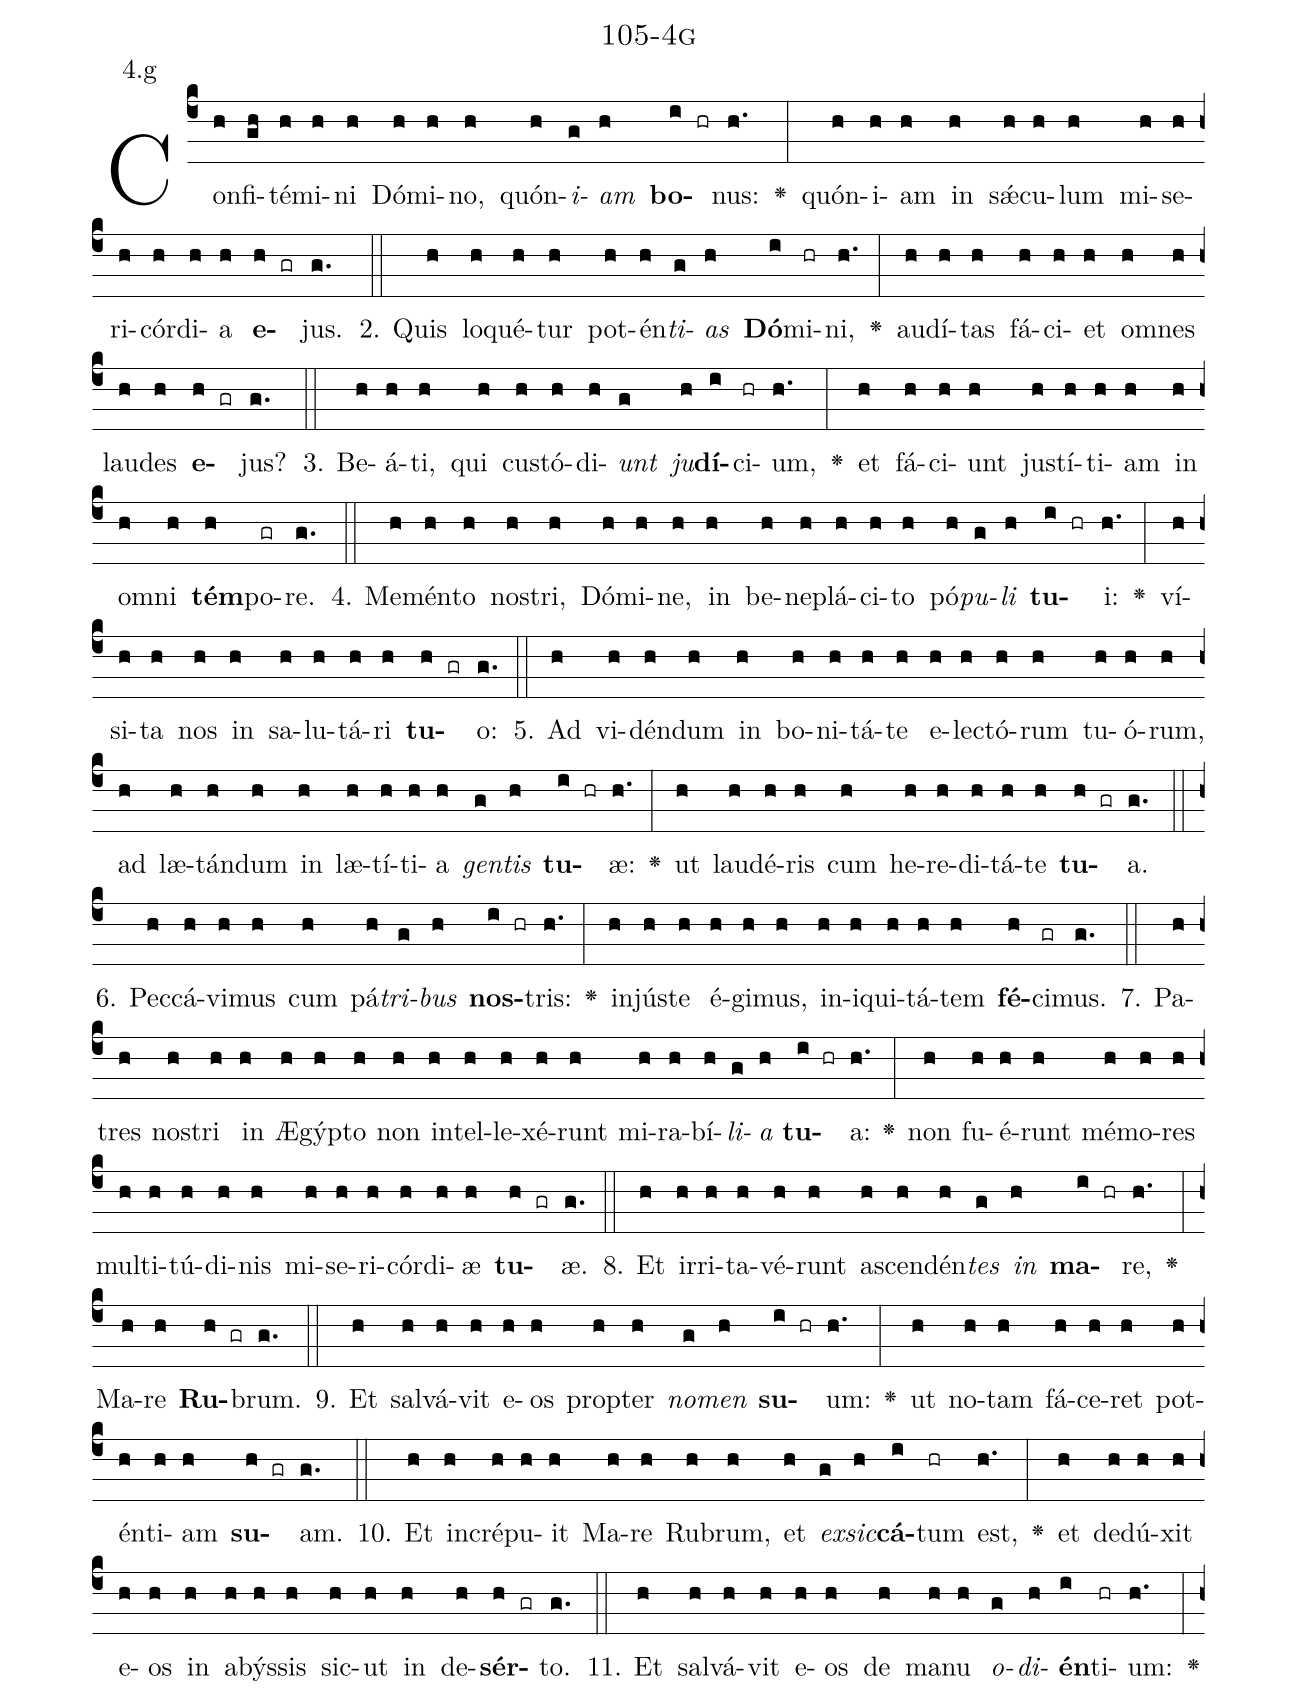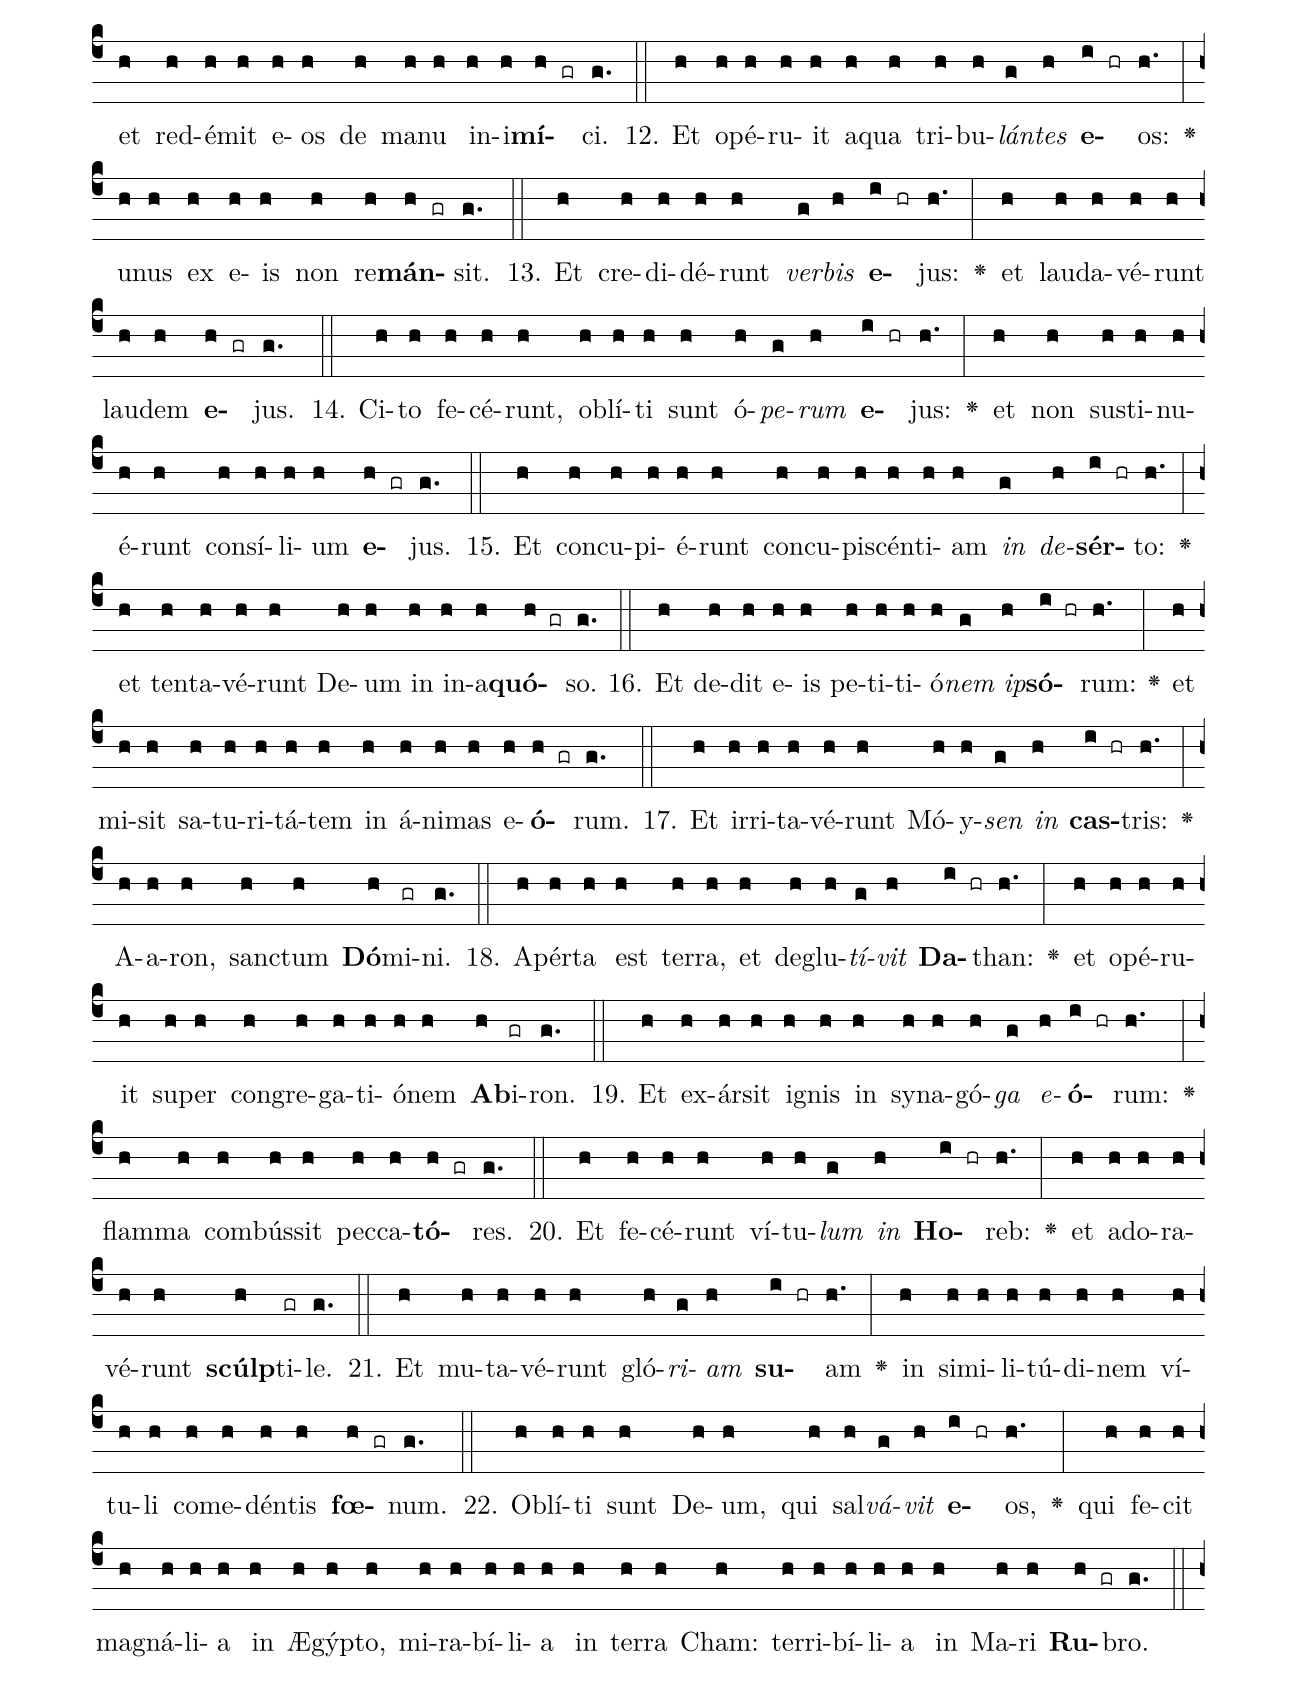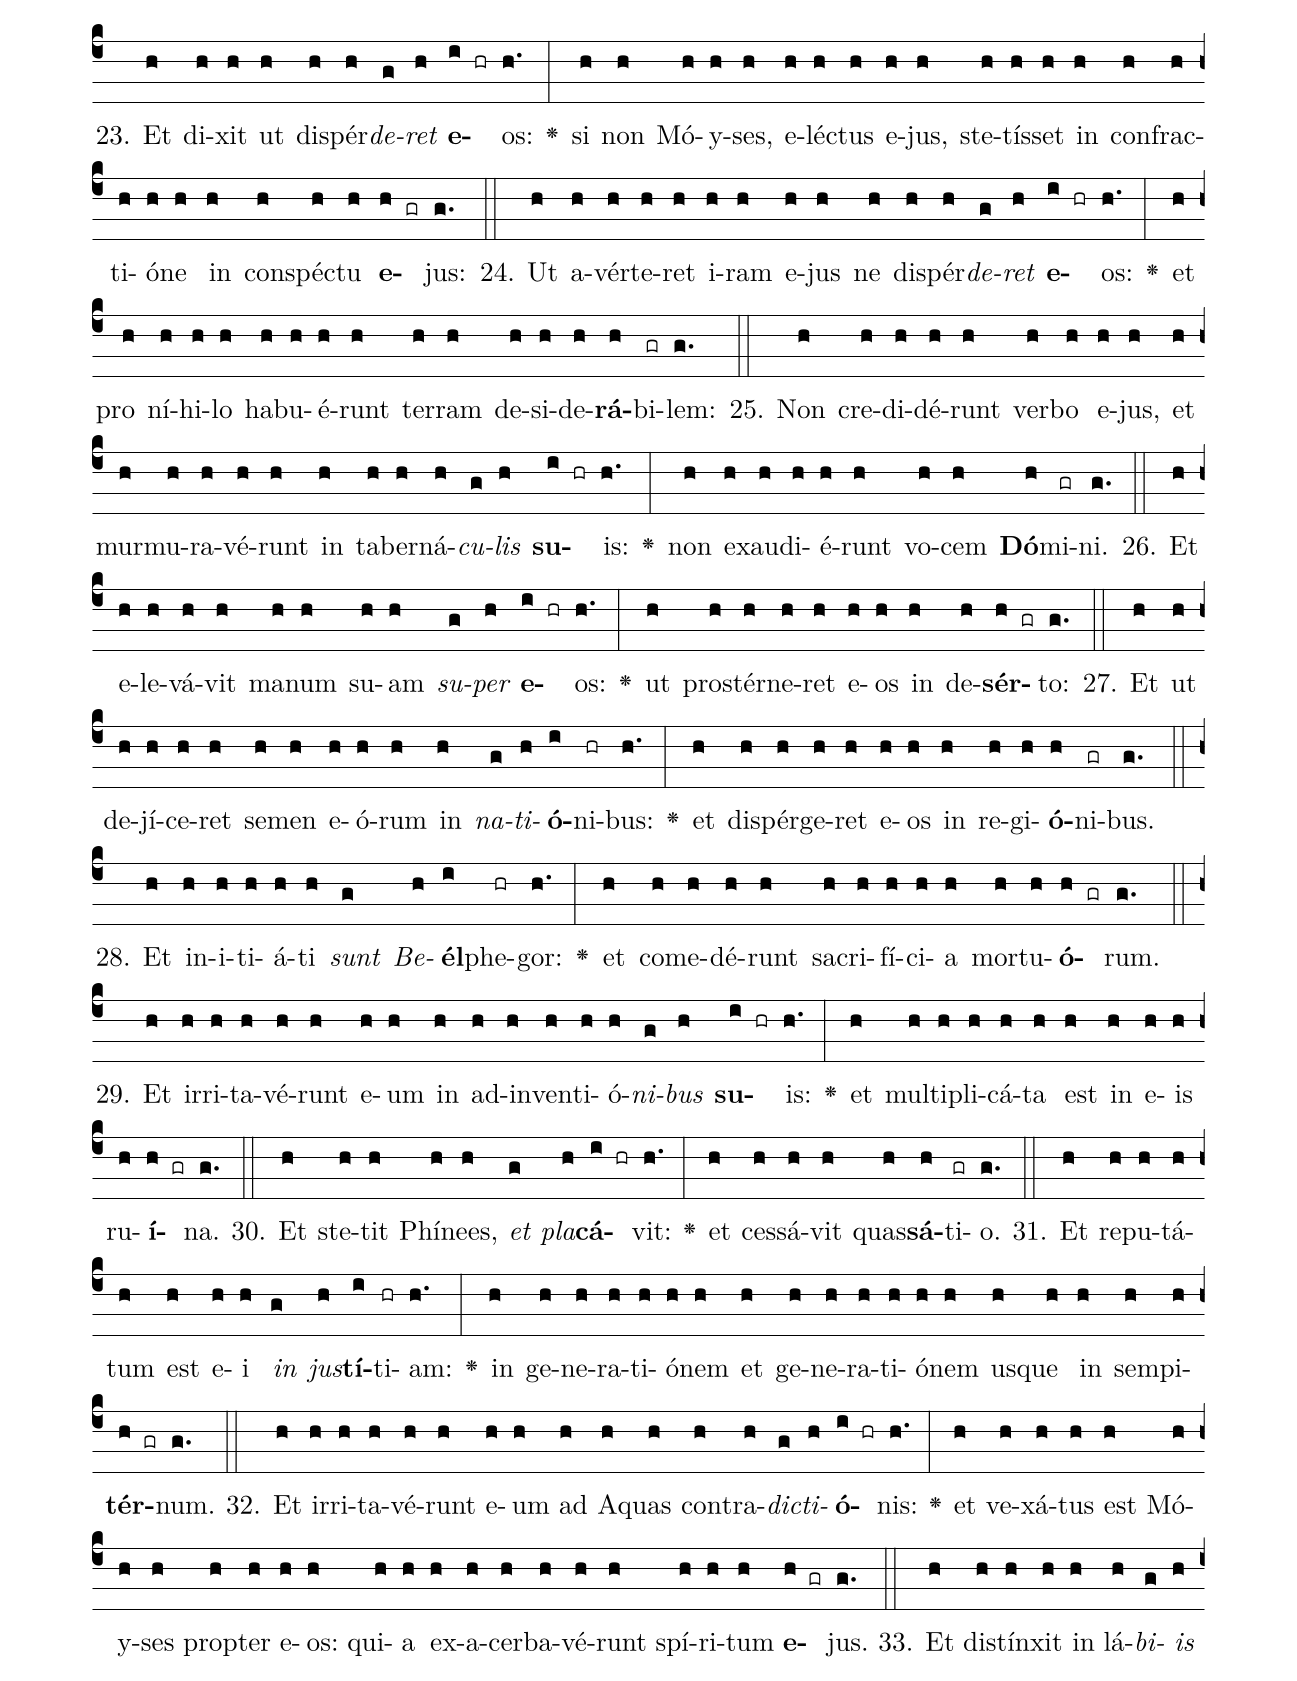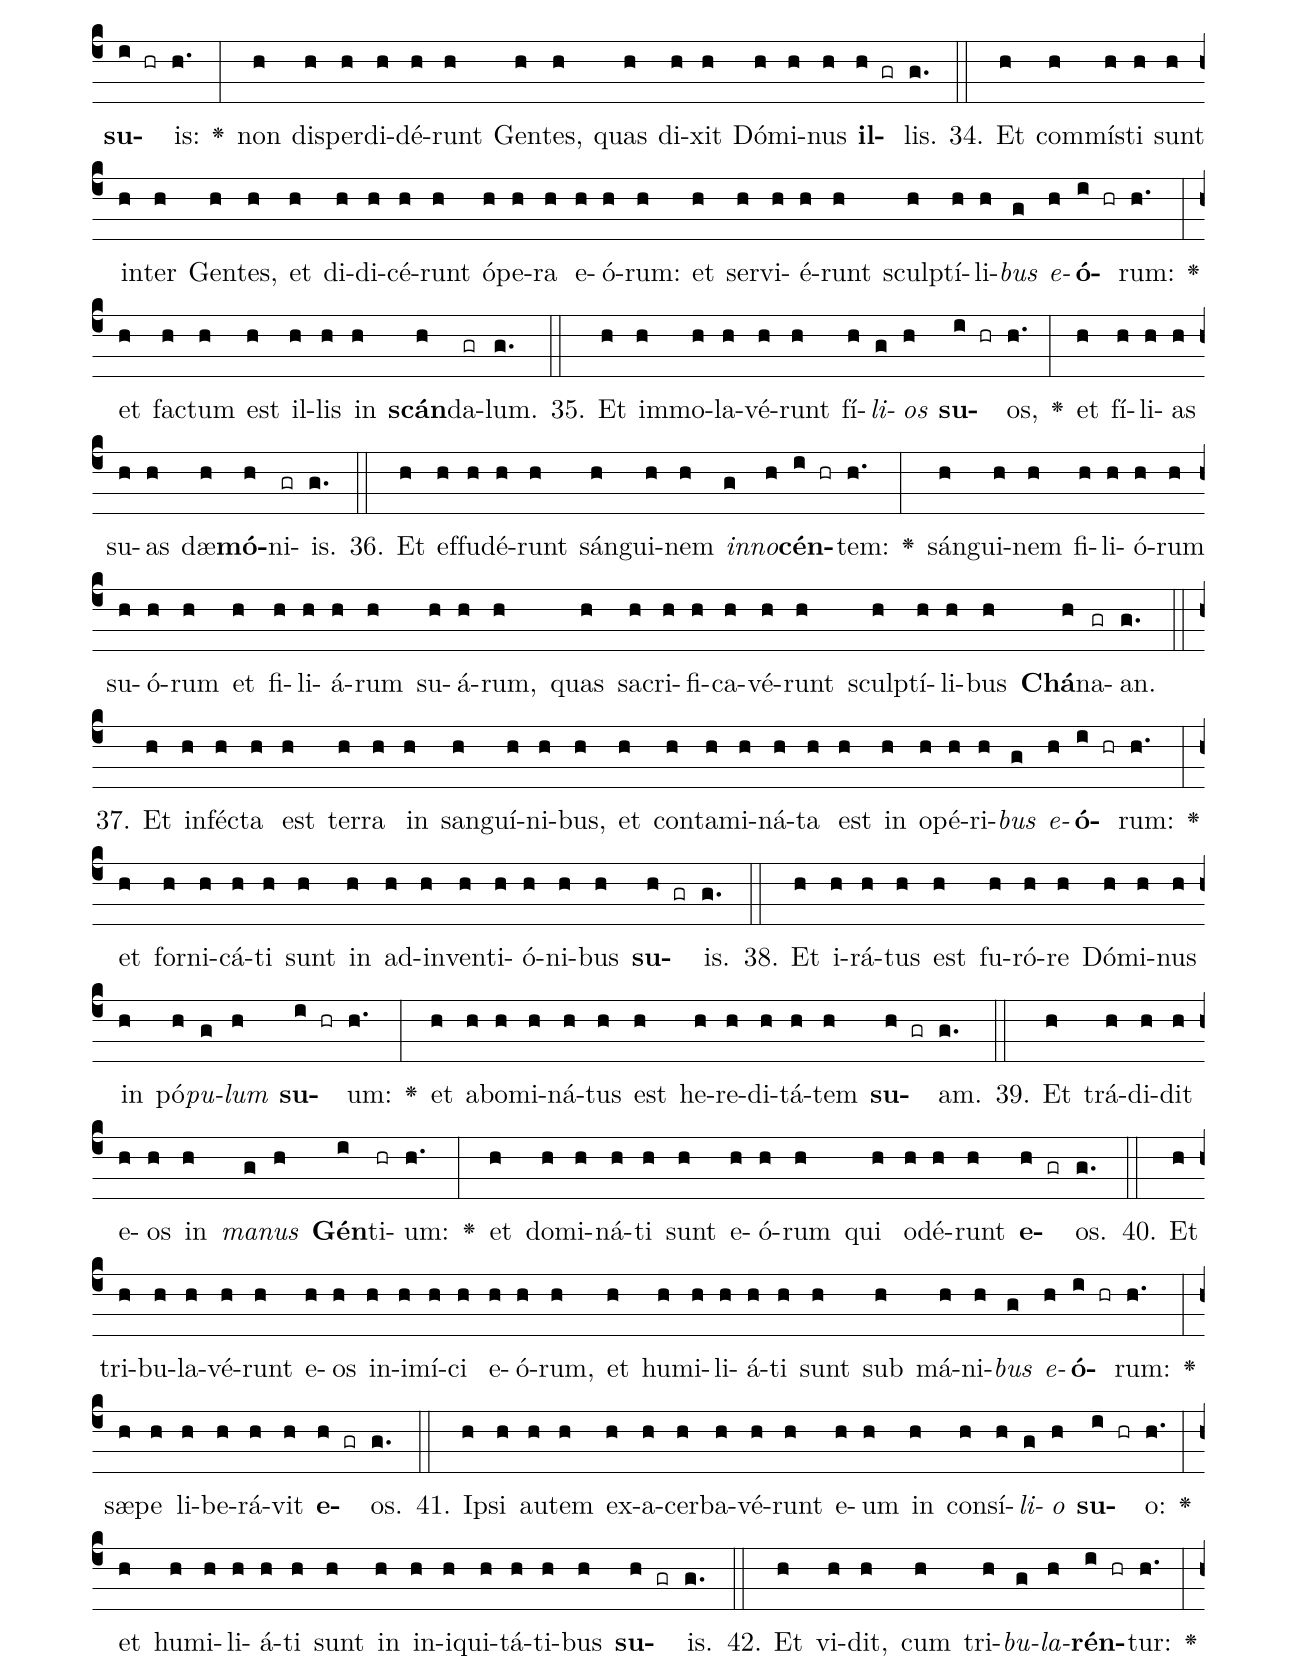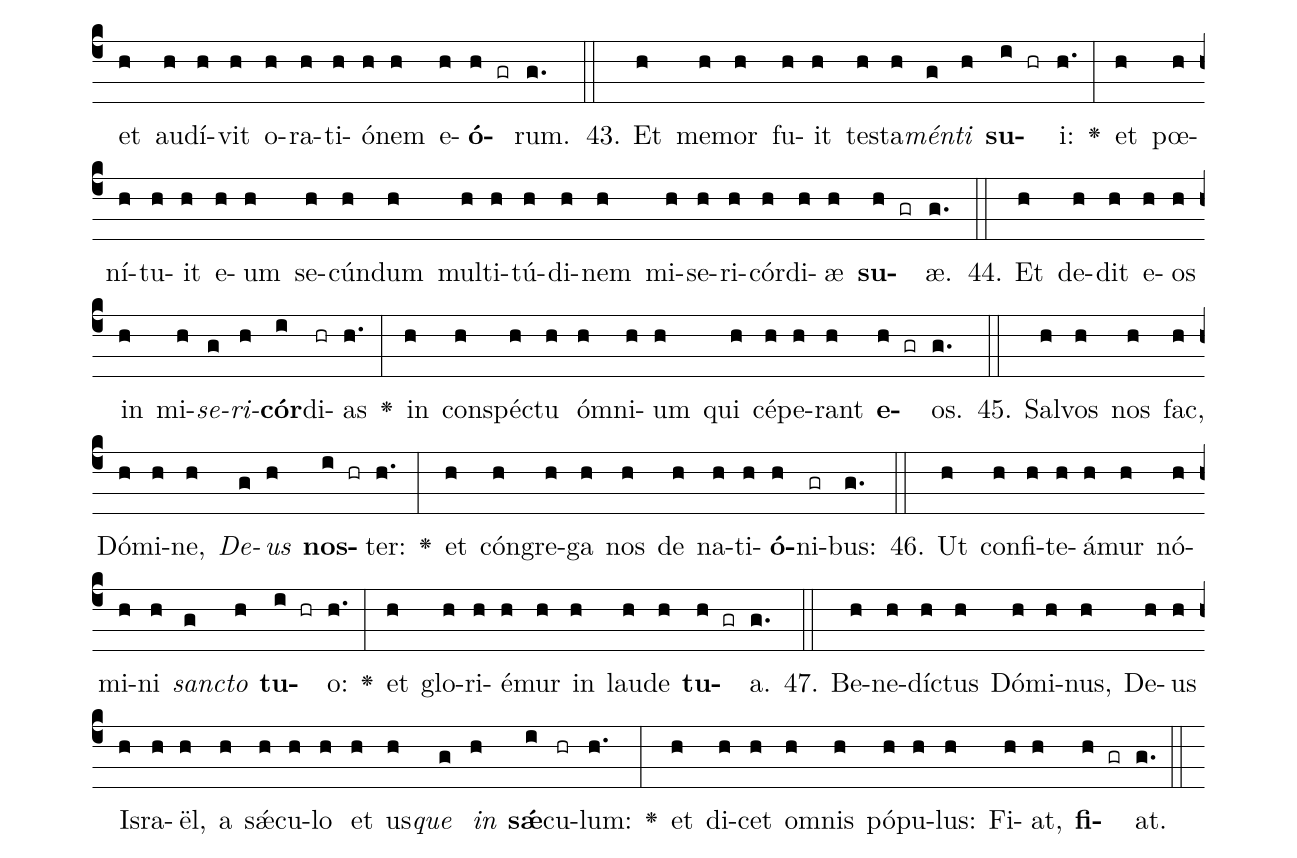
name: 105-4g;
annotation: 4.g;
%%
(c4)Con(h)fi(gh)té(h)mi(h)ni(h) Dó(h)mi(h)no,(h) quón(h)<i>i</i>(g)<i>am</i>(h) <b>bo</b>(i hr)nus:(h.) <v>\greheightstar</v>(:) quón(h)i(h)am(h) in(h) sǽ(h)cu(h)lum(h) mi(h)se(h)ri(h)cór(h)di(h)a(h) <b>e</b>(h gr)jus.(g.) (::)
2. Quis(h) lo(h)qué(h)tur(h) pot(h)én(h)<i>ti</i>(g)<i>as</i>(h) <b>Dó</b>(i)mi(hr)ni,(h.) <v>\greheightstar</v>(:) au(h)dí(h)tas(h) fá(h)ci(h)et(h) om(h)nes(h) lau(h)des(h) <b>e</b>(h gr)jus?(g.) (::)
3. Be(h)á(h)ti,(h) qui(h) cus(h)tó(h)di(h)<i>unt</i>(g) <i>ju</i>(h)<b>dí</b>(i)ci(hr)um,(h.) <v>\greheightstar</v>(:) et(h) fá(h)ci(h)unt(h) jus(h)tí(h)ti(h)am(h) in(h) om(h)ni(h) <b>tém</b>(h)po(gr)re.(g.) (::)
4. Me(h)mén(h)to(h) nos(h)tri,(h) Dó(h)mi(h)ne,(h) in(h) be(h)ne(h)plá(h)ci(h)to(h) pó(h)<i>pu</i>(g)<i>li</i>(h) <b>tu</b>(i hr)i:(h.) <v>\greheightstar</v>(:) ví(h)si(h)ta(h) nos(h) in(h) sa(h)lu(h)tá(h)ri(h) <b>tu</b>(h gr)o:(g.) (::)
5. Ad(h) vi(h)dén(h)dum(h) in(h) bo(h)ni(h)tá(h)te(h) e(h)lec(h)tó(h)rum(h) tu(h)ó(h)rum,(h) ad(h) læ(h)tán(h)dum(h) in(h) læ(h)tí(h)ti(h)a(h) <i>gen</i>(g)<i>tis</i>(h) <b>tu</b>(i hr)æ:(h.) <v>\greheightstar</v>(:) ut(h) lau(h)dé(h)ris(h) cum(h) he(h)re(h)di(h)tá(h)te(h) <b>tu</b>(h gr)a.(g.) (::)
6. Pec(h)cá(h)vi(h)mus(h) cum(h) pá(h)<i>tri</i>(g)<i>bus</i>(h) <b>nos</b>(i hr)tris:(h.) <v>\greheightstar</v>(:) in(h)jús(h)te(h) é(h)gi(h)mus,(h) in(h)i(h)qui(h)tá(h)tem(h) <b>fé</b>(h)ci(gr)mus.(g.) (::)
7. Pa(h)tres(h) nos(h)tri(h) in(h) Æ(h)gýp(h)to(h) non(h) in(h)tel(h)le(h)xé(h)runt(h) mi(h)ra(h)bí(h)<i>li</i>(g)<i>a</i>(h) <b>tu</b>(i hr)a:(h.) <v>\greheightstar</v>(:) non(h) fu(h)é(h)runt(h) mé(h)mo(h)res(h) mul(h)ti(h)tú(h)di(h)nis(h) mi(h)se(h)ri(h)cór(h)di(h)æ(h) <b>tu</b>(h gr)æ.(g.) (::)
8. Et(h) ir(h)ri(h)ta(h)vé(h)runt(h) a(h)scen(h)dén(h)<i>tes</i>(g) <i>in</i>(h) <b>ma</b>(i hr)re,(h.) <v>\greheightstar</v>(:) Ma(h)re(h) <b>Ru</b>(h gr)brum.(g.) (::)
9. Et(h) sal(h)vá(h)vit(h) e(h)os(h) prop(h)ter(h) <i>no</i>(g)<i>men</i>(h) <b>su</b>(i hr)um:(h.) <v>\greheightstar</v>(:) ut(h) no(h)tam(h) fá(h)ce(h)ret(h) pot(h)én(h)ti(h)am(h) <b>su</b>(h gr)am.(g.) (::)
10. Et(h) in(h)cré(h)pu(h)it(h) Ma(h)re(h) Ru(h)brum,(h) et(h) <i>ex</i>(g)<i>sic</i>(h)<b>cá</b>(i)tum(hr) est,(h.) <v>\greheightstar</v>(:) et(h) de(h)dú(h)xit(h) e(h)os(h) in(h) a(h)býs(h)sis(h) sic(h)ut(h) in(h) de(h)<b>sér</b>(h gr)to.(g.) (::)
11. Et(h) sal(h)vá(h)vit(h) e(h)os(h) de(h) ma(h)nu(h) <i>o</i>(g)<i>di</i>(h)<b>én</b>(i)ti(hr)um:(h.) <v>\greheightstar</v>(:) et(h) red(h)é(h)mit(h) e(h)os(h) de(h) ma(h)nu(h) in(h)i(h)<b>mí</b>(h gr)ci.(g.) (::)
12. Et(h) o(h)pé(h)ru(h)it(h) a(h)qua(h) tri(h)bu(h)<i>lán</i>(g)<i>tes</i>(h) <b>e</b>(i hr)os:(h.) <v>\greheightstar</v>(:) u(h)nus(h) ex(h) e(h)is(h) non(h) re(h)<b>mán</b>(h gr)sit.(g.) (::)
13. Et(h) cre(h)di(h)dé(h)runt(h) <i>ver</i>(g)<i>bis</i>(h) <b>e</b>(i hr)jus:(h.) <v>\greheightstar</v>(:) et(h) lau(h)da(h)vé(h)runt(h) lau(h)dem(h) <b>e</b>(h gr)jus.(g.) (::)
14. Ci(h)to(h) fe(h)cé(h)runt,(h) ob(h)lí(h)ti(h) sunt(h) ó(h)<i>pe</i>(g)<i>rum</i>(h) <b>e</b>(i hr)jus:(h.) <v>\greheightstar</v>(:) et(h) non(h) sus(h)ti(h)nu(h)é(h)runt(h) con(h)sí(h)li(h)um(h) <b>e</b>(h gr)jus.(g.) (::)
15. Et(h) con(h)cu(h)pi(h)é(h)runt(h) con(h)cu(h)pi(h)scén(h)ti(h)am(h) <i>in</i>(g) <i>de</i>(h)<b>sér</b>(i hr)to:(h.) <v>\greheightstar</v>(:) et(h) ten(h)ta(h)vé(h)runt(h) De(h)um(h) in(h) in(h)a(h)<b>quó</b>(h gr)so.(g.) (::)
16. Et(h) de(h)dit(h) e(h)is(h) pe(h)ti(h)ti(h)ó(h)<i>nem</i>(g) <i>ip</i>(h)<b>só</b>(i hr)rum:(h.) <v>\greheightstar</v>(:) et(h) mi(h)sit(h) sa(h)tu(h)ri(h)tá(h)tem(h) in(h) á(h)ni(h)mas(h) e(h)<b>ó</b>(h gr)rum.(g.) (::)
17. Et(h) ir(h)ri(h)ta(h)vé(h)runt(h) Mó(h)y(h)<i>sen</i>(g) <i>in</i>(h) <b>cas</b>(i hr)tris:(h.) <v>\greheightstar</v>(:) A(h)a(h)ron,(h) sanc(h)tum(h) <b>Dó</b>(h)mi(gr)ni.(g.) (::)
18. A(h)pér(h)ta(h) est(h) ter(h)ra,(h) et(h) de(h)glu(h)<i>tí</i>(g)<i>vit</i>(h) <b>Da</b>(i hr)than:(h.) <v>\greheightstar</v>(:) et(h) o(h)pé(h)ru(h)it(h) su(h)per(h) con(h)gre(h)ga(h)ti(h)ó(h)nem(h) <b>Ab</b>(h)i(gr)ron.(g.) (::)
19. Et(h) ex(h)ár(h)sit(h) i(h)gnis(h) in(h) sy(h)na(h)gó(h)<i>ga</i>(g) <i>e</i>(h)<b>ó</b>(i hr)rum:(h.) <v>\greheightstar</v>(:) flam(h)ma(h) com(h)bús(h)sit(h) pec(h)ca(h)<b>tó</b>(h gr)res.(g.) (::)
20. Et(h) fe(h)cé(h)runt(h) ví(h)tu(h)<i>lum</i>(g) <i>in</i>(h) <b>Ho</b>(i hr)reb:(h.) <v>\greheightstar</v>(:) et(h) ad(h)o(h)ra(h)vé(h)runt(h) <b>scúlp</b>(h)ti(gr)le.(g.) (::)
21. Et(h) mu(h)ta(h)vé(h)runt(h) gló(h)<i>ri</i>(g)<i>am</i>(h) <b>su</b>(i hr)am(h.) <v>\greheightstar</v>(:) in(h) si(h)mi(h)li(h)tú(h)di(h)nem(h) ví(h)tu(h)li(h) com(h)e(h)dén(h)tis(h) <b>fœ</b>(h gr)num.(g.) (::)
22. Ob(h)lí(h)ti(h) sunt(h) De(h)um,(h) qui(h) sal(h)<i>vá</i>(g)<i>vit</i>(h) <b>e</b>(i hr)os,(h.) <v>\greheightstar</v>(:) qui(h) fe(h)cit(h) ma(h)gná(h)li(h)a(h) in(h) Æ(h)gýp(h)to,(h) mi(h)ra(h)bí(h)li(h)a(h) in(h) ter(h)ra(h) Cham:(h) ter(h)ri(h)bí(h)li(h)a(h) in(h) Ma(h)ri(h) <b>Ru</b>(h gr)bro.(g.) (::)
23. Et(h) di(h)xit(h) ut(h) dis(h)pér(h)<i>de</i>(g)<i>ret</i>(h) <b>e</b>(i hr)os:(h.) <v>\greheightstar</v>(:) si(h) non(h) Mó(h)y(h)ses,(h) e(h)léc(h)tus(h) e(h)jus,(h) ste(h)tís(h)set(h) in(h) con(h)frac(h)ti(h)ó(h)ne(h) in(h) con(h)spéc(h)tu(h) <b>e</b>(h gr)jus:(g.) (::)
24. Ut(h) a(h)vér(h)te(h)ret(h) i(h)ram(h) e(h)jus(h) ne(h) dis(h)pér(h)<i>de</i>(g)<i>ret</i>(h) <b>e</b>(i hr)os:(h.) <v>\greheightstar</v>(:) et(h) pro(h) ní(h)hi(h)lo(h) ha(h)bu(h)é(h)runt(h) ter(h)ram(h) de(h)si(h)de(h)<b>rá</b>(h)bi(gr)lem:(g.) (::)
25. Non(h) cre(h)di(h)dé(h)runt(h) ver(h)bo(h) e(h)jus,(h) et(h) mur(h)mu(h)ra(h)vé(h)runt(h) in(h) ta(h)ber(h)ná(h)<i>cu</i>(g)<i>lis</i>(h) <b>su</b>(i hr)is:(h.) <v>\greheightstar</v>(:) non(h) ex(h)au(h)di(h)é(h)runt(h) vo(h)cem(h) <b>Dó</b>(h)mi(gr)ni.(g.) (::)
26. Et(h) e(h)le(h)vá(h)vit(h) ma(h)num(h) su(h)am(h) <i>su</i>(g)<i>per</i>(h) <b>e</b>(i hr)os:(h.) <v>\greheightstar</v>(:) ut(h) pro(h)stér(h)ne(h)ret(h) e(h)os(h) in(h) de(h)<b>sér</b>(h gr)to:(g.) (::)
27. Et(h) ut(h) de(h)jí(h)ce(h)ret(h) se(h)men(h) e(h)ó(h)rum(h) in(h) <i>na</i>(g)<i>ti</i>(h)<b>ó</b>(i)ni(hr)bus:(h.) <v>\greheightstar</v>(:) et(h) di(h)spér(h)ge(h)ret(h) e(h)os(h) in(h) re(h)gi(h)<b>ó</b>(h)ni(gr)bus.(g.) (::)
28. Et(h) in(h)i(h)ti(h)á(h)ti(h) <i>sunt</i>(g) <i>Be</i>(h)<b>él</b>(i)phe(hr)gor:(h.) <v>\greheightstar</v>(:) et(h) com(h)e(h)dé(h)runt(h) sa(h)cri(h)fí(h)ci(h)a(h) mor(h)tu(h)<b>ó</b>(h gr)rum.(g.) (::)
29. Et(h) ir(h)ri(h)ta(h)vé(h)runt(h) e(h)um(h) in(h) ad(h)in(h)ven(h)ti(h)ó(h)<i>ni</i>(g)<i>bus</i>(h) <b>su</b>(i hr)is:(h.) <v>\greheightstar</v>(:) et(h) mul(h)ti(h)pli(h)cá(h)ta(h) est(h) in(h) e(h)is(h) ru(h)<b>í</b>(h gr)na.(g.) (::)
30. Et(h) ste(h)tit(h) Phí(h)nees,(h) <i>et</i>(g) <i>pla</i>(h)<b>cá</b>(i hr)vit:(h.) <v>\greheightstar</v>(:) et(h) ces(h)sá(h)vit(h) quas(h)<b>sá</b>(h)ti(gr)o.(g.) (::)
31. Et(h) re(h)pu(h)tá(h)tum(h) est(h) e(h)i(h) <i>in</i>(g) <i>jus</i>(h)<b>tí</b>(i)ti(hr)am:(h.) <v>\greheightstar</v>(:) in(h) ge(h)ne(h)ra(h)ti(h)ó(h)nem(h) et(h) ge(h)ne(h)ra(h)ti(h)ó(h)nem(h) us(h)que(h) in(h) sem(h)pi(h)<b>tér</b>(h gr)num.(g.) (::)
32. Et(h) ir(h)ri(h)ta(h)vé(h)runt(h) e(h)um(h) ad(h) A(h)quas(h) con(h)tra(h)<i>dic</i>(g)<i>ti</i>(h)<b>ó</b>(i hr)nis:(h.) <v>\greheightstar</v>(:) et(h) ve(h)xá(h)tus(h) est(h) Mó(h)y(h)ses(h) prop(h)ter(h) e(h)os:(h) qui(h)a(h) ex(h)a(h)cer(h)ba(h)vé(h)runt(h) spí(h)ri(h)tum(h) <b>e</b>(h gr)jus.(g.) (::)
33. Et(h) di(h)stín(h)xit(h) in(h) lá(h)<i>bi</i>(g)<i>is</i>(h) <b>su</b>(i hr)is:(h.) <v>\greheightstar</v>(:) non(h) dis(h)per(h)di(h)dé(h)runt(h) Gen(h)tes,(h) quas(h) di(h)xit(h) Dó(h)mi(h)nus(h) <b>il</b>(h gr)lis.(g.) (::)
34. Et(h) com(h)mís(h)ti(h) sunt(h) in(h)ter(h) Gen(h)tes,(h) et(h) di(h)di(h)cé(h)runt(h) ó(h)pe(h)ra(h) e(h)ó(h)rum:(h) et(h) ser(h)vi(h)é(h)runt(h) sculp(h)tí(h)li(h)<i>bus</i>(g) <i>e</i>(h)<b>ó</b>(i hr)rum:(h.) <v>\greheightstar</v>(:) et(h) fac(h)tum(h) est(h) il(h)lis(h) in(h) <b>scán</b>(h)da(gr)lum.(g.) (::)
35. Et(h) im(h)mo(h)la(h)vé(h)runt(h) fí(h)<i>li</i>(g)<i>os</i>(h) <b>su</b>(i hr)os,(h.) <v>\greheightstar</v>(:) et(h) fí(h)li(h)as(h) su(h)as(h) dæ(h)<b>mó</b>(h)ni(gr)is.(g.) (::)
36. Et(h) ef(h)fu(h)dé(h)runt(h) sán(h)gui(h)nem(h) <i>in</i>(g)<i>no</i>(h)<b>cén</b>(i hr)tem:(h.) <v>\greheightstar</v>(:) sán(h)gui(h)nem(h) fi(h)li(h)ó(h)rum(h) su(h)ó(h)rum(h) et(h) fi(h)li(h)á(h)rum(h) su(h)á(h)rum,(h) quas(h) sa(h)cri(h)fi(h)ca(h)vé(h)runt(h) sculp(h)tí(h)li(h)bus(h) <b>Chá</b>(h)na(gr)an.(g.) (::)
37. Et(h) in(h)féc(h)ta(h) est(h) ter(h)ra(h) in(h) san(h)guí(h)ni(h)bus,(h) et(h) con(h)ta(h)mi(h)ná(h)ta(h) est(h) in(h) o(h)pé(h)ri(h)<i>bus</i>(g) <i>e</i>(h)<b>ó</b>(i hr)rum:(h.) <v>\greheightstar</v>(:) et(h) for(h)ni(h)cá(h)ti(h) sunt(h) in(h) ad(h)in(h)ven(h)ti(h)ó(h)ni(h)bus(h) <b>su</b>(h gr)is.(g.) (::)
38. Et(h) i(h)rá(h)tus(h) est(h) fu(h)ró(h)re(h) Dó(h)mi(h)nus(h) in(h) pó(h)<i>pu</i>(g)<i>lum</i>(h) <b>su</b>(i hr)um:(h.) <v>\greheightstar</v>(:) et(h) ab(h)o(h)mi(h)ná(h)tus(h) est(h) he(h)re(h)di(h)tá(h)tem(h) <b>su</b>(h gr)am.(g.) (::)
39. Et(h) trá(h)di(h)dit(h) e(h)os(h) in(h) <i>ma</i>(g)<i>nus</i>(h) <b>Gén</b>(i)ti(hr)um:(h.) <v>\greheightstar</v>(:) et(h) do(h)mi(h)ná(h)ti(h) sunt(h) e(h)ó(h)rum(h) qui(h) o(h)dé(h)runt(h) <b>e</b>(h gr)os.(g.) (::)
40. Et(h) tri(h)bu(h)la(h)vé(h)runt(h) e(h)os(h) in(h)i(h)mí(h)ci(h) e(h)ó(h)rum,(h) et(h) hu(h)mi(h)li(h)á(h)ti(h) sunt(h) sub(h) má(h)ni(h)<i>bus</i>(g) <i>e</i>(h)<b>ó</b>(i hr)rum:(h.) <v>\greheightstar</v>(:) sæ(h)pe(h) li(h)be(h)rá(h)vit(h) <b>e</b>(h gr)os.(g.) (::)
41. Ip(h)si(h) au(h)tem(h) ex(h)a(h)cer(h)ba(h)vé(h)runt(h) e(h)um(h) in(h) con(h)sí(h)<i>li</i>(g)<i>o</i>(h) <b>su</b>(i hr)o:(h.) <v>\greheightstar</v>(:) et(h) hu(h)mi(h)li(h)á(h)ti(h) sunt(h) in(h) in(h)i(h)qui(h)tá(h)ti(h)bus(h) <b>su</b>(h gr)is.(g.) (::)
42. Et(h) vi(h)dit,(h) cum(h) tri(h)<i>bu</i>(g)<i>la</i>(h)<b>rén</b>(i hr)tur:(h.) <v>\greheightstar</v>(:) et(h) au(h)dí(h)vit(h) o(h)ra(h)ti(h)ó(h)nem(h) e(h)<b>ó</b>(h gr)rum.(g.) (::)
43. Et(h) me(h)mor(h) fu(h)it(h) tes(h)ta(h)<i>mén</i>(g)<i>ti</i>(h) <b>su</b>(i hr)i:(h.) <v>\greheightstar</v>(:) et(h) pœ(h)ní(h)tu(h)it(h) e(h)um(h) se(h)cún(h)dum(h) mul(h)ti(h)tú(h)di(h)nem(h) mi(h)se(h)ri(h)cór(h)di(h)æ(h) <b>su</b>(h gr)æ.(g.) (::)
44. Et(h) de(h)dit(h) e(h)os(h) in(h) mi(h)<i>se</i>(g)<i>ri</i>(h)<b>cór</b>(i)di(hr)as(h.) <v>\greheightstar</v>(:) in(h) con(h)spéc(h)tu(h) óm(h)ni(h)um(h) qui(h) cé(h)pe(h)rant(h) <b>e</b>(h gr)os.(g.) (::)
45. Sal(h)vos(h) nos(h) fac,(h) Dó(h)mi(h)ne,(h) <i>De</i>(g)<i>us</i>(h) <b>nos</b>(i hr)ter:(h.) <v>\greheightstar</v>(:) et(h) cón(h)gre(h)ga(h) nos(h) de(h) na(h)ti(h)<b>ó</b>(h)ni(gr)bus:(g.) (::)
46. Ut(h) con(h)fi(h)te(h)á(h)mur(h) nó(h)mi(h)ni(h) <i>sanc</i>(g)<i>to</i>(h) <b>tu</b>(i hr)o:(h.) <v>\greheightstar</v>(:) et(h) glo(h)ri(h)é(h)mur(h) in(h) lau(h)de(h) <b>tu</b>(h gr)a.(g.) (::)
47. Be(h)ne(h)díc(h)tus(h) Dó(h)mi(h)nus,(h) De(h)us(h) Is(h)ra(h)ël,(h) a(h) sǽ(h)cu(h)lo(h) et(h) us(h)<i>que</i>(g) <i>in</i>(h) <b>sǽ</b>(i)cu(hr)lum:(h.) <v>\greheightstar</v>(:) et(h) di(h)cet(h) om(h)nis(h) pó(h)pu(h)lus:(h) Fi(h)at,(h) <b>fi</b>(h gr)at.(g.) (::)
